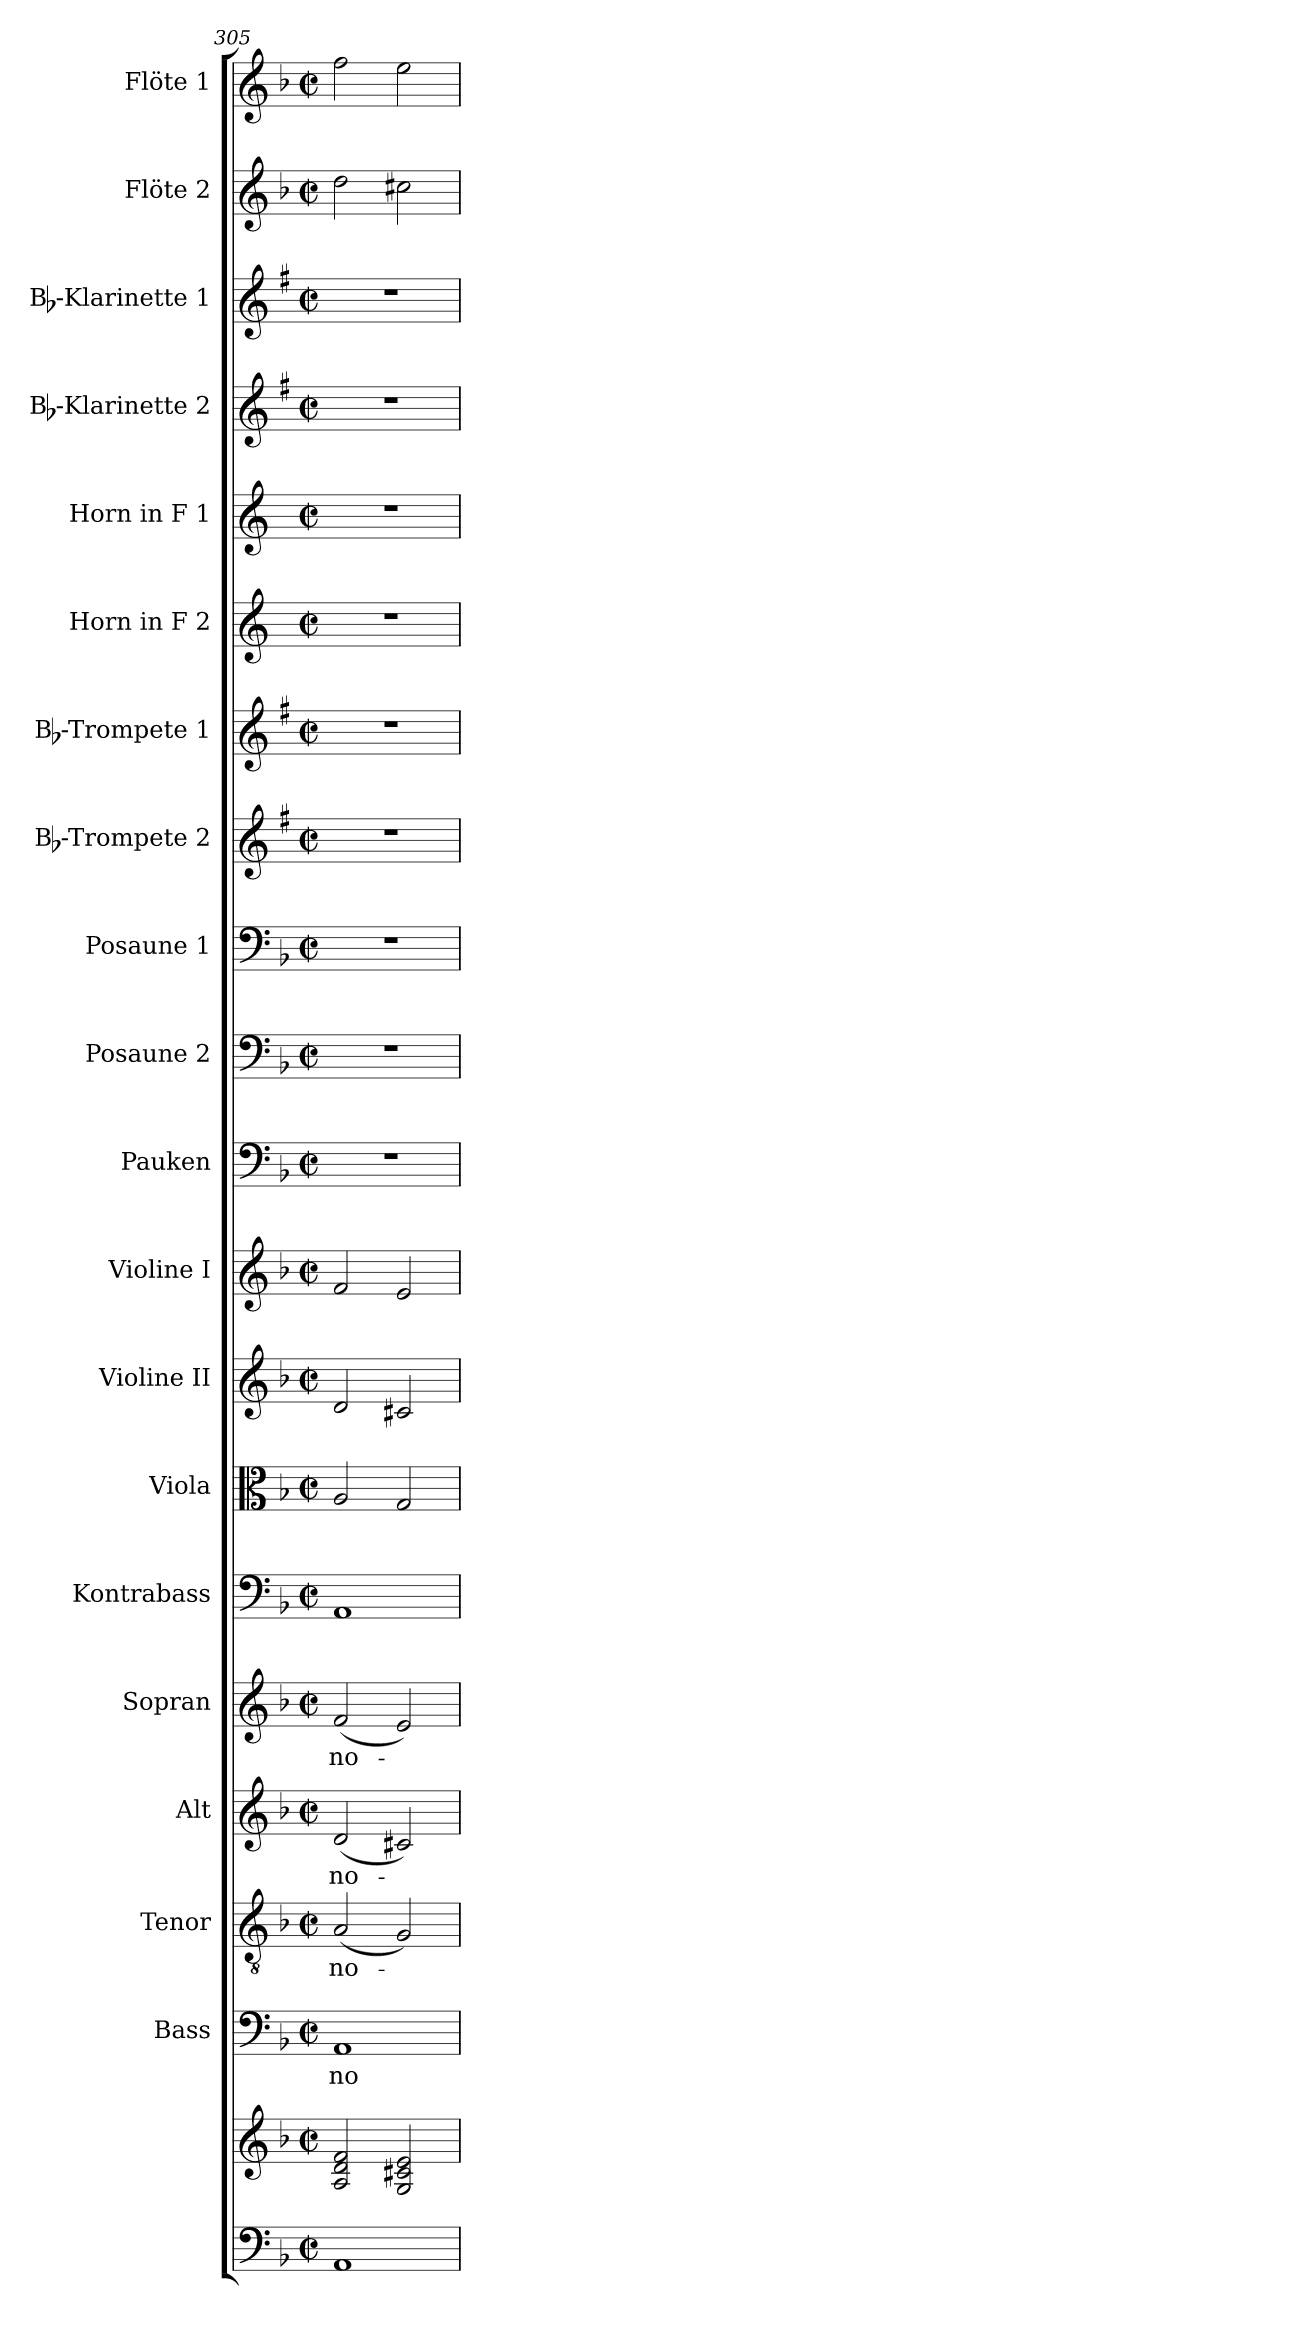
**kern	**kern	**kern	**text	**kern	**text	**kern	**text	**kern	**text	**kern	**kern	**kern	**kern	**kern	**kern	**kern	**kern	**kern	**kern	**kern	**kern	**kern	**kern	**kern
*part20	*part20	*part19	*part19	*part18	*part18	*part17	*part17	*part16	*part16	*part15	*part14	*part13	*part12	*part11	*part10	*part9	*part8	*part7	*part6	*part5	*part4	*part3	*part2	*part1
*staff21	*staff20	*staff19	*staff19	*staff18	*staff18	*staff17	*staff17	*staff16	*staff16	*staff15	*staff14	*staff13	*staff12	*staff11	*staff10	*staff9	*staff8	*staff7	*staff6	*staff5	*staff4	*staff3	*staff2	*staff1
*	*	*I"Bass	*	*I"Tenor	*	*I"Alt	*	*I"Sopran	*	*I"Kontrabass	*I"Viola	*I"Violine II	*I"Violine I	*I"Pauken	*I"Posaune 2	*I"Posaune 1	*I"Bb-Trompete 2	*I"Bb-Trompete 1	*I"Horn in F 2	*I"Horn in F 1	*I"Bb-Klarinette 2	*I"Bb-Klarinette 1	*I"Flöte 2	*I"Flöte 1
*	*	*I'B.	*	*I'T.	*	*I'A.	*	*I'S.	*	*I'Kb.	*I'Vla.	*I'Vl. II	*I'Vl. I	*I'Pk.	*I'Pos. 2	*I'Pos. 1	*I'Bb Trp. 2	*I'Bb Trp. 1	*	*	*I'Bb Kl. 2	*I'Bb Kl. 1	*I'Fl. 2	*I'Fl. 1
*clefF4	*clefG2	*clefF4	*	*clefGv2	*	*clefG2	*	*clefG2	*	*clefF4	*clefC3	*clefG2	*clefG2	*clefF4	*clefF4	*clefF4	*clefG2	*clefG2	*clefG2	*clefG2	*clefG2	*clefG2	*clefG2	*clefG2
*	*	*	*	*	*	*	*	*	*	*ITrd7c12	*	*	*	*	*	*	*ITrd1c2	*ITrd1c2	*ITrd4c7	*ITrd4c7	*ITrd1c2	*ITrd1c2	*	*
*k[b-]	*k[b-]	*k[b-]	*	*k[b-]	*	*k[b-]	*	*k[b-]	*	*k[b-]	*k[b-]	*k[b-]	*k[b-]	*k[b-]	*k[b-]	*k[b-]	*k[b-]	*k[b-]	*k[b-]	*k[b-]	*k[b-]	*k[b-]	*k[b-]	*k[b-]
*F:	*F:	*F:	*	*F:	*	*F:	*	*F:	*	*F:	*F:	*F:	*F:	*F:	*F:	*F:	*F:	*F:	*F:	*F:	*F:	*F:	*F:	*F:
*M2/2	*M2/2	*M2/2	*	*M2/2	*	*M2/2	*	*M2/2	*	*M2/2	*M2/2	*M2/2	*M2/2	*M2/2	*M2/2	*M2/2	*M2/2	*M2/2	*M2/2	*M2/2	*M2/2	*M2/2	*M2/2	*M2/2
*met(c|)	*met(c|)	*met(c|)	*	*met(c|)	*	*met(c|)	*	*met(c|)	*	*met(c|)	*met(c|)	*met(c|)	*met(c|)	*met(c|)	*met(c|)	*met(c|)	*met(c|)	*met(c|)	*met(c|)	*met(c|)	*met(c|)	*met(c|)	*met(c|)	*met(c|)
=305	=305	=305	=305	=305	=305	=305	=305	=305	=305	=305	=305	=305	=305	=305	=305	=305	=305	=305	=305	=305	=305	=305	=305	=305
!	!	!	!LO:LY:b	!	!LO:LY:b	!	!LO:LY:b	!	!LO:LY:b	!	!	!	!	!	!	!	!	!	!	!	!	!	!	!
1AA	2A/ 2d/ 2f/	1AA	no-	(<2A/	no-	(<2d/	no-	(<2f/	no-	1AAA	2A/	2d/	2f/	1r	1r	1r	1r	1r	1r	1r	1r	1r	2dd\	2ff\
.	2G/ 2c#X/ 2e/	.	.	2G/)	.	2c#X/)	.	2e/)	.	.	2G/	2c#X/	2e/	.	.	.	.	.	.	.	.	.	2cc#X\	2ee\
=	=	=	=	=	=	=	=	=	=	=	=	=	=	=	=	=	=	=	=	=	=	=	=	=
*-	*-	*-	*-	*-	*-	*-	*-	*-	*-	*-	*-	*-	*-	*-	*-	*-	*-	*-	*-	*-	*-	*-	*-	*-
